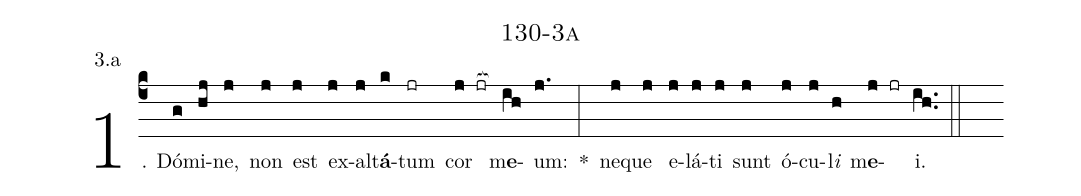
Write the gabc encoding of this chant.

name: 130-3a;
annotation: 3.a;
%%
(c4)1. Dó(g)mi(hj)ne,(j) non(j) est(j) ex(j)al(j)t<b>á</b>(k)tum(jr) cor(j jr[ocb:1{]) m<b>e</b>(ih[ocb:0}])um:(j.) *(:) ne(j)que(j) e(j)lá(j)ti(j) sunt(j) ó(j)cu(j)l<i>i</i>(h) m<b>e</b>(j jr)i.(ih..) (::)
